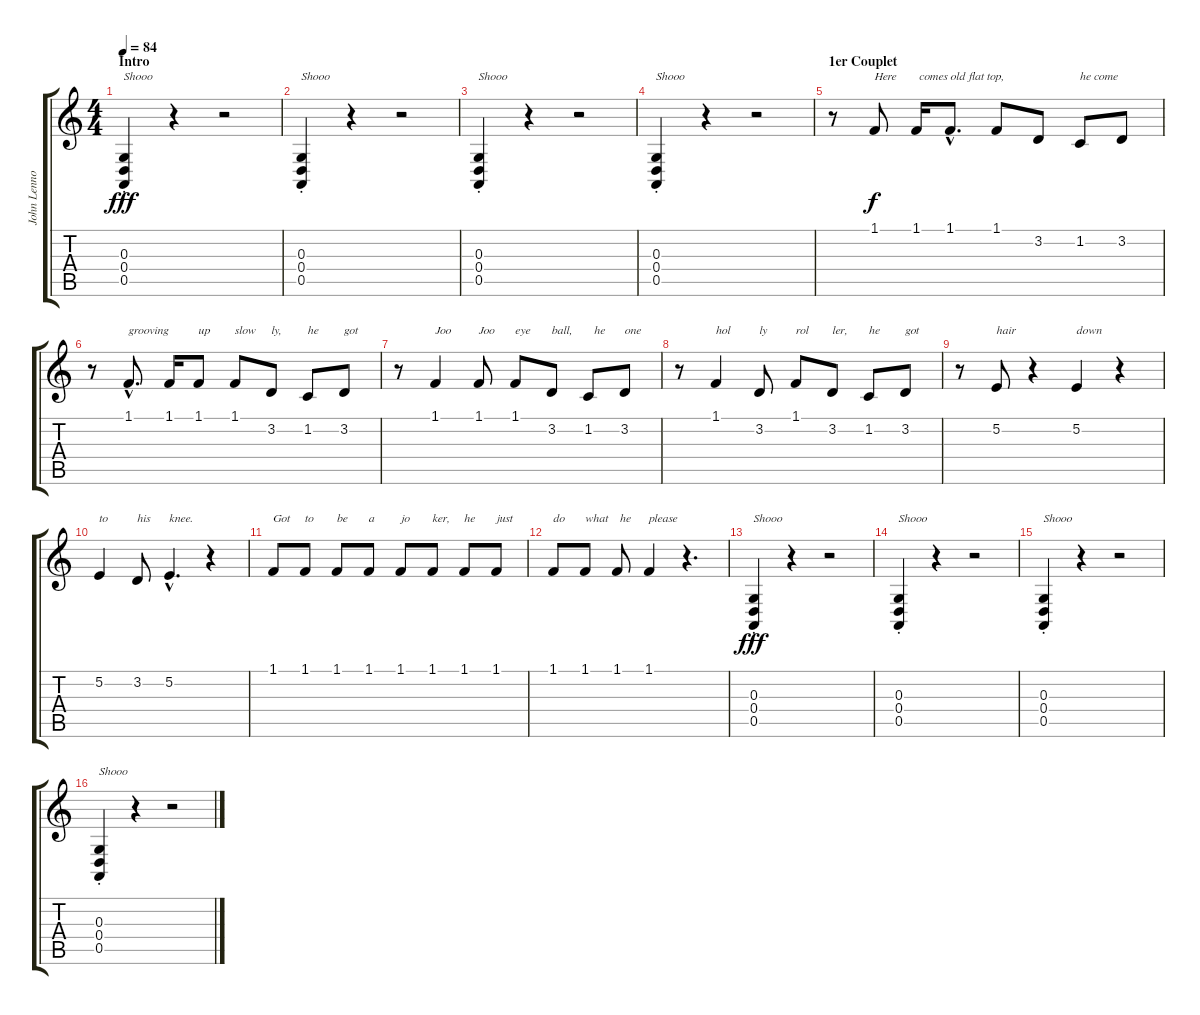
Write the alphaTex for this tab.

\track ("John Lennon" "John Lenno") {instrument tenorsax}
\staff {score tabs}
\tuning (E4 B3 G3 D3 A2 E2) {hide}
\ts (4 4)
\section ("" "Intro")
\tempo 84
\clef g2
\ks c
(0.3{st} 0.4{st} 0.5{st}).4{txt "Shooo" dy fff volume 16 instrument reversecymbal} r.4 r.2 |
(0.3{st} 0.4{st} 0.5{st}).4{txt "Shooo"} r.4 r.2 |
(0.3{st} 0.4{st} 0.5{st}).4{txt "Shooo"} r.4 r.2 |
(0.3{st} 0.4{st} 0.5{st}).4{txt "Shooo"} r.4 r.2 |
\section ("" "1er Couplet")
r.8{volume 14 instrument tenorsax} 1.1.8{txt "Here" dy f} 1.1.16{txt " comes old flat top,"} 1.1{hac}.8{d} 1.1.8 3.2.8 1.2.8{txt "he come"} 3.2.8 |
r.8 1.1{hac}.8{d txt "grooving"} 1.1.16 1.1.8{txt "up"} 1.1.8{txt "slow"} 3.2.8{txt "ly,"} 1.2.8{txt "he"} 3.2.8{txt "got"} |
r.8 1.1.4{txt "Joo"} 1.1.8{txt "Joo"} 1.1.8{txt "eye"} 3.2.8{txt "ball,"} 1.2.8{txt "  he"} 3.2.8{txt "one"} |
r.8 1.1.4{txt "hol"} 3.2.8{txt "ly"} 1.1.8{txt "rol"} 3.2.8{txt "ler,"} 1.2.8{txt "he"} 3.2.8{txt "got"} |
r.8 5.2.8{txt "hair"} r.4 5.2.4{txt "down"} r.4 |
5.2.4{txt "to"} 3.2.8{txt "his"} 5.2{hac}.4{d txt "knee."} r.4 |
1.1.8{txt "Got"} 1.1.8{txt "to"} 1.1.8{txt "be"} 1.1.8{txt "a"} 1.1.8{txt "jo"} 1.1.8{txt "ker,"} 1.1.8{txt "he"} 1.1.8{txt "just"} |
1.1.8{txt "do"} 1.1.8{txt "what"} 1.1.8{txt " he"} 1.1.4{txt "please"} r.4{d} |
(0.3{st} 0.4{st} 0.5{st}).4{txt "Shooo" dy fff volume 16 instrument reversecymbal} r.4 r.2 |
(0.3{st} 0.4{st} 0.5{st}).4{txt "Shooo"} r.4 r.2 |
(0.3{st} 0.4{st} 0.5{st}).4{txt "Shooo"} r.4 r.2 |
(0.3{st} 0.4{st} 0.5{st}).4{txt "Shooo"} r.4 r.2
